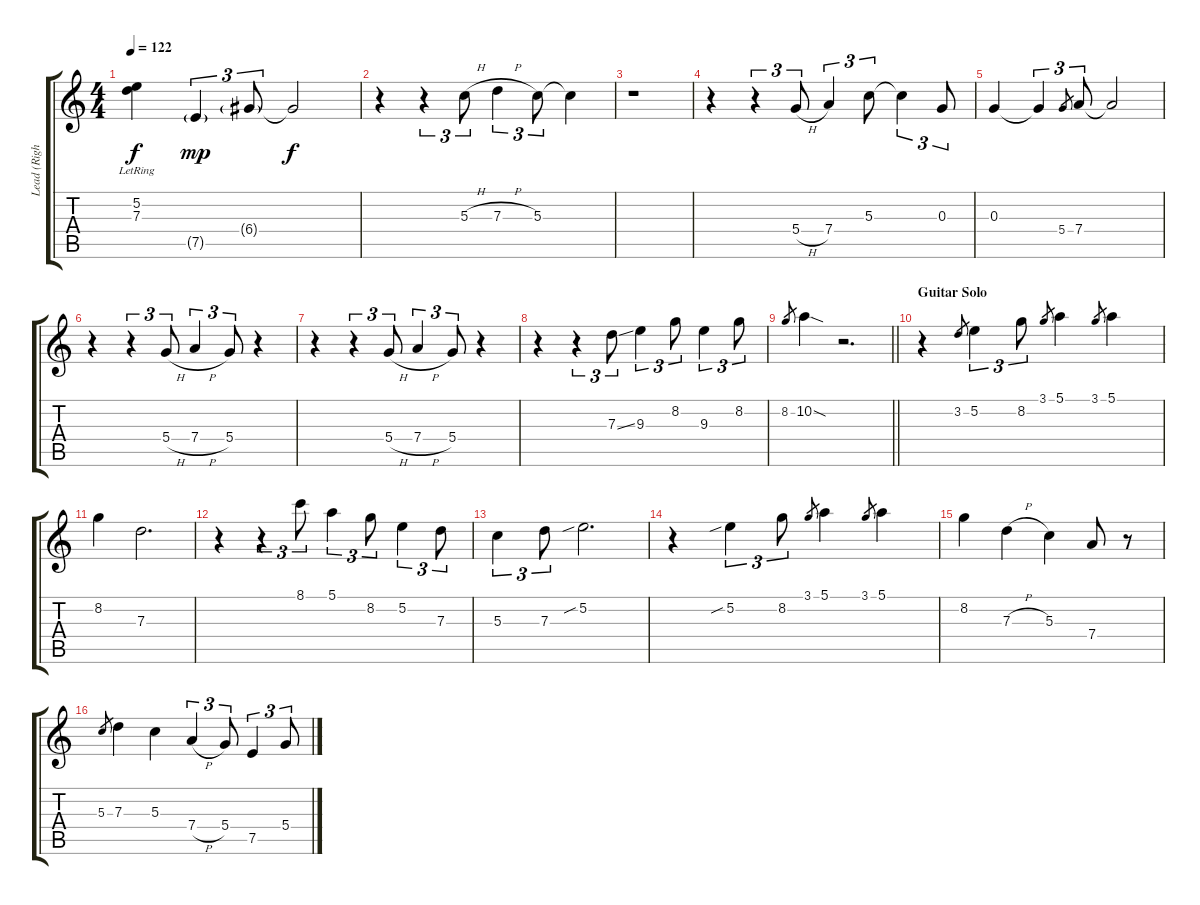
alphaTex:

\track ("Lead (Right)" "Lead (Righ") {instrument acousticguitarsteel}
\staff {score tabs}
\tuning (E4 B3 G3 D3 A2 E2) {hide}
\ts (4 4)
\tempo 122
\clef g2
\ks c
(5.2{lr} 7.3{lr}).4{dy f} 7.5{g}.4{tu (3 2) dy mp} 6.4{g}.8{tu (3 2)} 6.4{t}.2{dy f} |
r.4 r.4{tu (3 2)} 5.3{h}.8{tu (3 2)} 7.3{h}.4{tu (3 2)} 5.3.8{tu (3 2)} 5.3{t}.4 |
r.1 |
r.4 r.4{tu (3 2)} 5.4{h}.8{tu (3 2)} 7.4.4{tu (3 2)} 5.3.8{tu (3 2)} 5.3{t}.4{tu (3 2)} 0.3.8{tu (3 2)} |
0.3.4 0.3{t}.4{tu (3 2)} 5.4.8{gr} 7.4.8{tu (3 2)} 7.4{t}.2 |
r.4 r.4{tu (3 2)} 5.4{h}.8{tu (3 2)} 7.4{h}.4{tu (3 2)} 5.4.8{tu (3 2)} r.4 |
r.4 r.4{tu (3 2)} 5.4{h}.8{tu (3 2)} 7.4{h}.4{tu (3 2)} 5.4.8{tu (3 2)} r.4 |
r.4 r.4{tu (3 2)} 7.3{ss}.8{tu (3 2)} 9.3.4{tu (3 2)} 8.2.8{tu (3 2)} 9.3.4{tu (3 2)} 8.2.8{tu (3 2)} |
\barLineRight lightlight
8.2.8{gr} 10.2{sod}.4 r.2{d} |
\section ("" "Guitar Solo")
r.4{volume 16} 3.2.8{gr} 5.2.4{tu (3 2)} 8.2.8{tu (3 2)} 3.1.8{gr} 5.1.4 3.1.8{gr} 5.1.4 |
8.2.4 7.3.2{d} |
r.4 r.4{tu (3 2)} 8.1.8{tu (3 2)} 5.1.4{tu (3 2)} 8.2.8{tu (3 2)} 5.2.4{tu (3 2)} 7.3.8{tu (3 2)} |
5.3.4{tu (3 2)} 7.3.8{tu (3 2)} 5.2{sib}.2{d} |
r.4 5.2{sib}.4{tu (3 2)} 8.2.8{tu (3 2)} 3.1.8{gr} 5.1.4 3.1.8{gr} 5.1.4 |
8.2.4 7.3{h}.4 5.3.4 7.4.8 r.8 |
5.3.8{gr} 7.3.4 5.3.4 7.4{h}.4{tu (3 2)} 5.4.8{tu (3 2)} 7.5.4{tu (3 2)} 5.4{h}.8{tu (3 2)}
